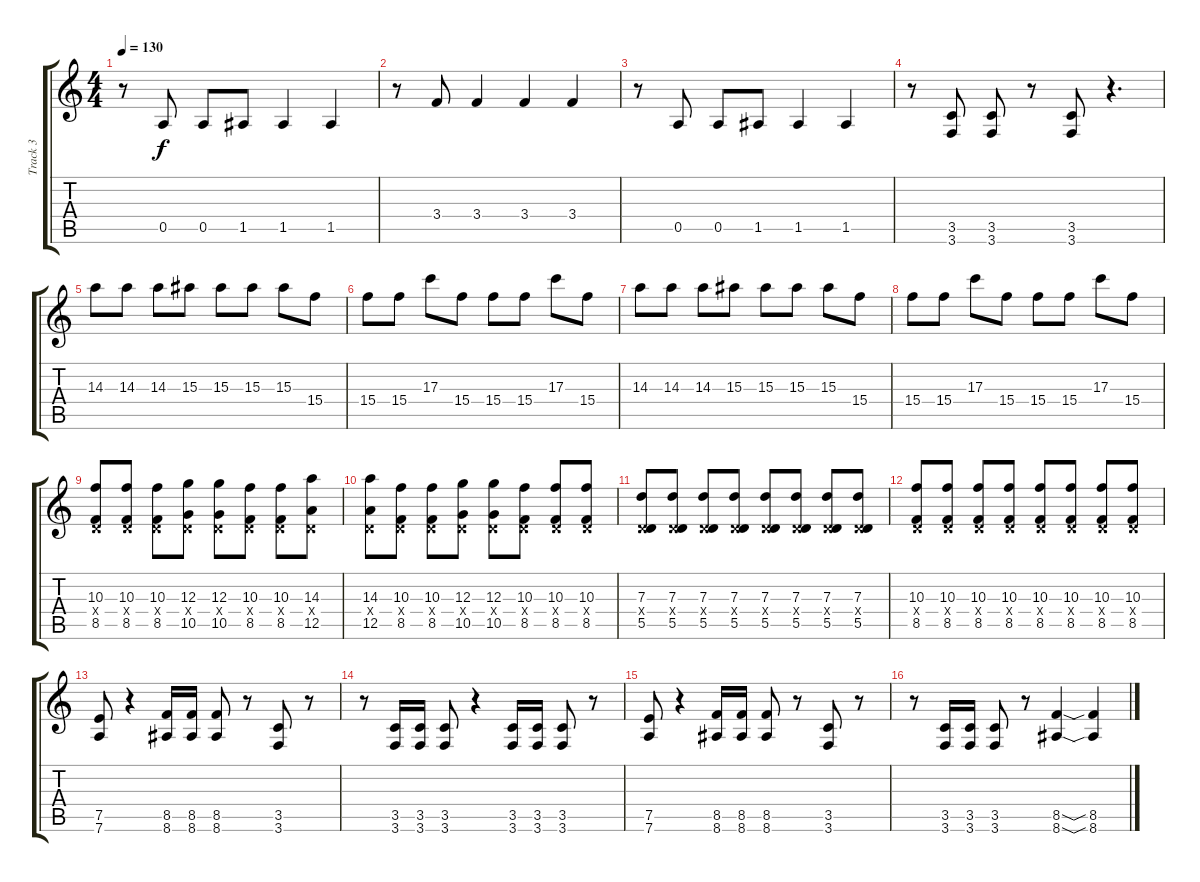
\track ("Track 3" "Track 3") {instrument overdrivenguitar}
\staff {score tabs}
\tuning (E4 B3 G3 D3 A2 D2) {hide}
\ts (4 4)
\tempo 130
\clef g2
\ks c
r.8{dy f} 0.5.8 0.5.8 1.5.8 1.5.4 1.5.4 |
r.8 3.4.8 3.4.4 3.4.4 3.4.4 |
r.8 0.5.8 0.5.8 1.5.8 1.5.4 1.5.4 |
r.8 (3.5 3.6).8 (3.5 3.6).8 r.8 (3.5 3.6).8 r.4{d} |
14.3.8 14.3.8 14.3.8 15.3.8 15.3.8 15.3.8 15.3.8 15.4.8 |
15.4.8 15.4.8 17.3.8 15.4.8 15.4.8 15.4.8 17.3.8 15.4.8 |
14.3.8 14.3.8 14.3.8 15.3.8 15.3.8 15.3.8 15.3.8 15.4.8 |
15.4.8 15.4.8 17.3.8 15.4.8 15.4.8 15.4.8 17.3.8 15.4.8 |
(10.3 0.4{x} 8.5).8 (10.3 0.4{x} 8.5).8 (10.3 0.4{x} 8.5).8 (12.3 0.4{x} 10.5).8 (12.3 0.4{x} 10.5).8 (10.3 0.4{x} 8.5).8 (10.3 0.4{x} 8.5).8 (14.3 0.4{x} 12.5).8 |
(14.3 0.4{x} 12.5).8 (10.3 0.4{x} 8.5).8 (10.3 0.4{x} 8.5).8 (12.3 0.4{x} 10.5).8 (12.3 0.4{x} 10.5).8 (10.3 0.4{x} 8.5).8 (10.3 0.4{x} 8.5).8 (10.3 0.4{x} 8.5).8 |
(7.3 0.4{x} 5.5).8 (7.3 0.4{x} 5.5).8 (7.3 0.4{x} 5.5).8 (7.3 0.4{x} 5.5).8 (7.3 0.4{x} 5.5).8 (7.3 0.4{x} 5.5).8 (7.3 0.4{x} 5.5).8 (7.3 0.4{x} 5.5).8 |
(10.3 0.4{x} 8.5).8 (10.3 0.4{x} 8.5).8 (10.3 0.4{x} 8.5).8 (10.3 0.4{x} 8.5).8 (10.3 0.4{x} 8.5).8 (10.3 0.4{x} 8.5).8 (10.3 0.4{x} 8.5).8 (10.3 0.4{x} 8.5).8 |
(7.5 7.6).8 r.4 (8.5 8.6).16 (8.5 8.6).16 (8.5 8.6).8 r.8 (3.5 3.6).8 r.8 |
r.8 (3.5 3.6).16 (3.5 3.6).16 (3.5 3.6).8 r.4 (3.5 3.6).16 (3.5 3.6).16 (3.5 3.6).8 r.8 |
(7.5 7.6).8 r.4 (8.5 8.6).16 (8.5 8.6).16 (8.5 8.6).8 r.8 (3.5 3.6).8 r.8 |
r.8 (3.5 3.6).16 (3.5 3.6).16 (3.5 3.6).8 r.8 (8.5{sod} 8.6{sod}).4 (8.5{sib} 8.6{sib ss}).4
